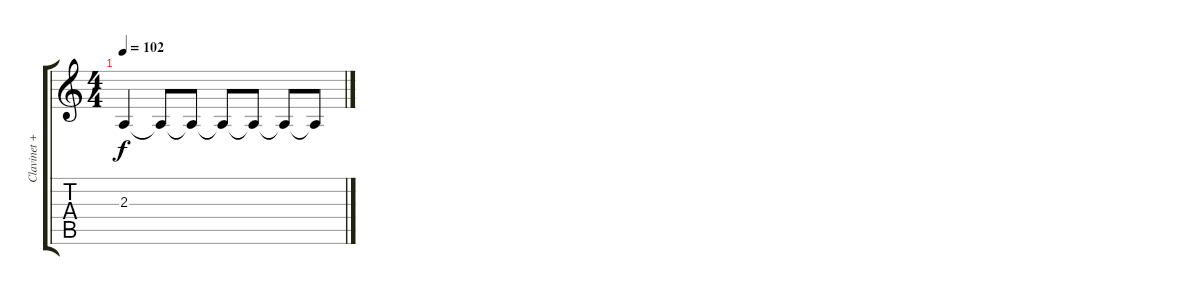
\track ("Clavinet + Piano" "Clavinet +") {instrument clavinet}
\staff {score tabs}
\tuning (E4 B3 G3 D3 A2 E2) {hide}
\ts (4 4)
\tempo 102
\clef g2
\ks c
2.3{t}.4{dy f} 2.3{t}.8 2.3{t}.8 2.3{t}.8 2.3{t}.8 2.3{t}.8 2.3{t}.8
